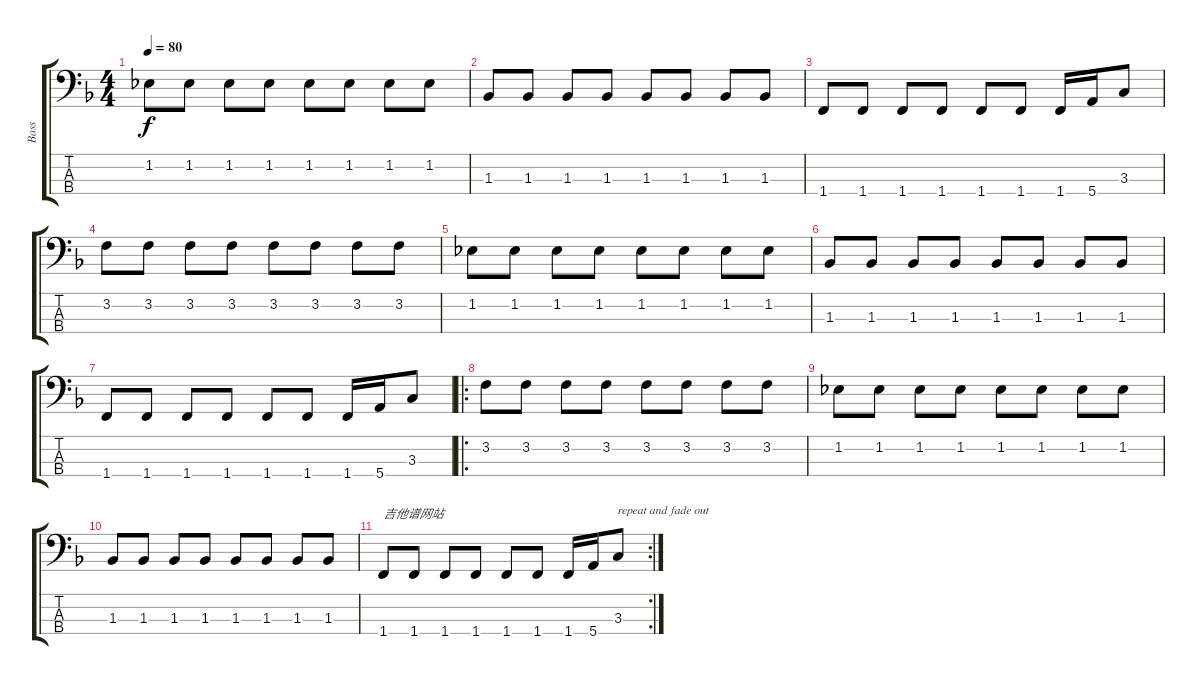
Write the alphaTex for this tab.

\track ("Bass" "Bass") {instrument electricbassfinger}
\staff {score tabs}
\tuning (G2 D2 A1 E1) {hide}
\ts (4 4)
\tempo 80
\clef f4
\ks f
1.2.8{dy f} 1.2.8 1.2.8 1.2.8 1.2.8 1.2.8 1.2.8 1.2.8 |
1.3.8 1.3.8 1.3.8 1.3.8 1.3.8 1.3.8 1.3.8 1.3.8 |
1.4.8 1.4.8 1.4.8 1.4.8 1.4.8 1.4.8 1.4.16 5.4.16 3.3.8 |
3.2.8 3.2.8 3.2.8 3.2.8 3.2.8 3.2.8 3.2.8 3.2.8 |
1.2.8 1.2.8 1.2.8 1.2.8 1.2.8 1.2.8 1.2.8 1.2.8 |
1.3.8 1.3.8 1.3.8 1.3.8 1.3.8 1.3.8 1.3.8 1.3.8 |
1.4.8 1.4.8 1.4.8 1.4.8 1.4.8 1.4.8 1.4.16 5.4.16 3.3.8 |
\ro
3.2.8 3.2.8 3.2.8 3.2.8 3.2.8 3.2.8 3.2.8 3.2.8 |
1.2.8 1.2.8 1.2.8 1.2.8 1.2.8 1.2.8 1.2.8 1.2.8 |
1.3.8 1.3.8 1.3.8 1.3.8 1.3.8 1.3.8 1.3.8 1.3.8 |
\rc 2
1.4.8{txt "吉他谱网站"} 1.4.8 1.4.8 1.4.8 1.4.8 1.4.8 1.4.16 5.4.16 3.3.8{txt "repeat and fade out"}
